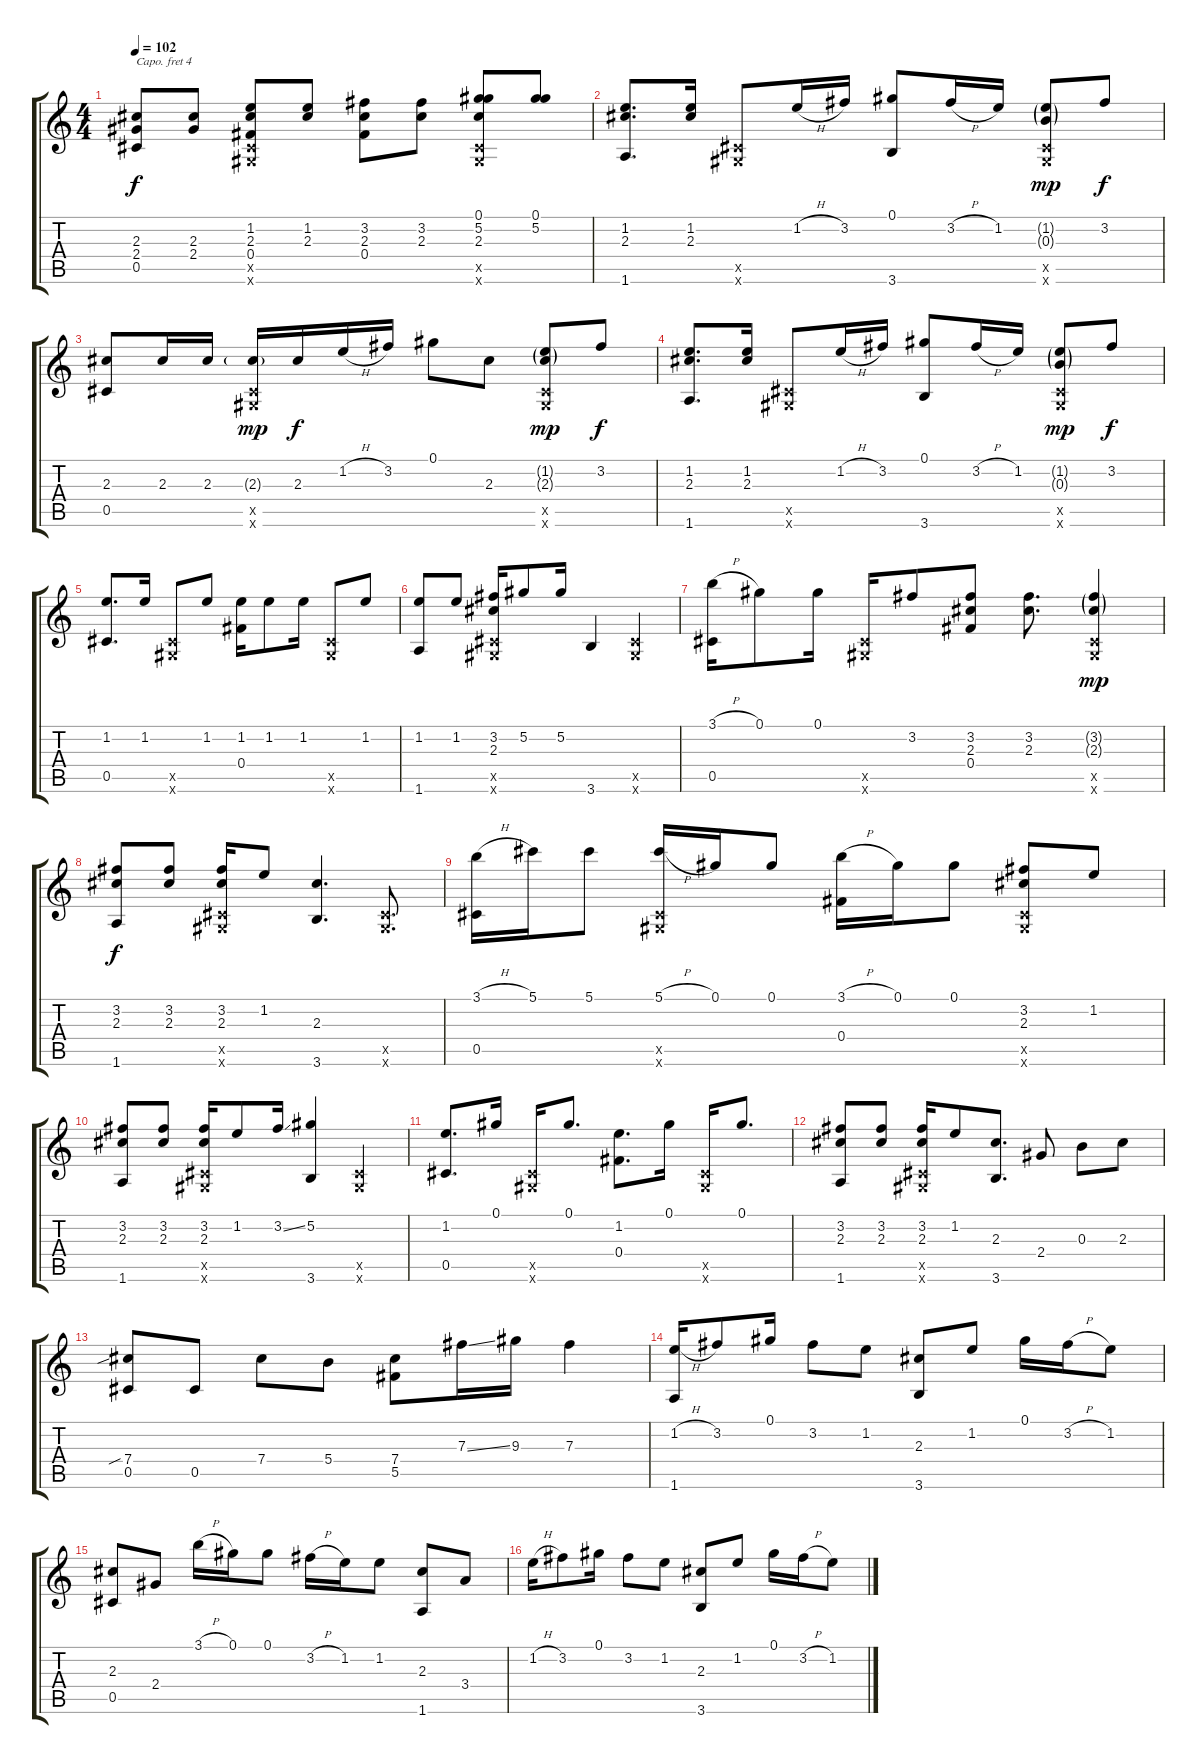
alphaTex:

\track "" {instrument acousticguitarsteel}
\staff {score tabs}
\capo 4
\tuning (E4 B3 G3 D3 A2 E2) {hide}
\ts (4 4)
\tempo 102
\clef g2
\ks c
(2.3 2.4 0.5).8{dy f} (2.3 2.4).8 (1.2 2.3 0.4 0.5{x} 0.6{x}).8 (1.2 2.3).8 (3.2 2.3 0.4).8 (3.2 2.3).8 (0.1 5.2 2.3 0.5{x} 0.6{x}).8 (0.1 5.2).8 |
(1.2 2.3 1.6).8{d} (1.2 2.3).16 (0.5{x} 0.6{x}).8 1.2{h}.16 3.2.16 (0.1 3.6).8 3.2{h}.16 1.2.16 (1.2{g} 0.3{g} 0.5{x} 0.6{x}).8{dy mp} 3.2.8{dy f} |
(2.3 0.5).8 2.3.16 2.3.16 (2.3{g} 0.5{x} 0.6{x}).16{dy mp} 2.3.16{dy f} 1.2{h}.16 3.2.16 0.1.8 2.3.8 (1.2{g} 2.3{g} 0.5{x} 0.6{x}).8{dy mp} 3.2.8{dy f} |
(1.2 2.3 1.6).8{d} (1.2 2.3).16 (0.5{x} 0.6{x}).8 1.2{h}.16 3.2.16 (0.1 3.6).8 3.2{h}.16 1.2.16 (1.2{g} 0.3{g} 0.5{x} 0.6{x}).8{dy mp} 3.2.8{dy f} |
(1.2 0.5).8{d} 1.2.16 (0.5{x} 0.6{x}).8 1.2.8 (1.2 0.4).16 1.2.8 1.2.16 (0.5{x} 0.6{x}).8 1.2.8 |
(1.2 1.6).8 1.2.8 (3.2 2.3 0.5{x} 0.6{x}).16 5.2.8 5.2.16 3.6.4 (0.5{x} 0.6{x}).4 |
(3.1{h} 0.5).16 0.1.8 0.1.16 (0.5{x} 0.6{x}).16 3.2.8 (3.2 2.3 0.4).8 (3.2 2.3).8{d} (3.2{g} 2.3{g} 0.5{x} 0.6{x}).4{dy mp} |
(3.2 2.3 1.6).8{dy f} (3.2 2.3).8 (3.2 2.3 0.5{x} 0.6{x}).16 1.2.8 (2.3 3.6).4{d} (0.5{x} 0.6{x}).8{d} |
(3.1{h} 0.5).16 5.1.16 5.1.8 (5.1{h} 0.5{x} 0.6{x}).16 0.1.16 0.1.8 (3.1{h} 0.4).16 0.1.16 0.1.8 (3.2 2.3 0.5{x} 0.6{x}).8 1.2.8 |
(3.2 2.3 1.6).8 (3.2 2.3).8 (3.2 2.3 0.5{x} 0.6{x}).16 1.2.8 3.2{ss}.16 (5.2 3.6).4 (0.5{x} 0.6{x}).4 |
(1.2 0.5).8{d} 0.1.16 (0.5{x} 0.6{x}).16 0.1.8{d} (1.2 0.4).8{d} 0.1.16 (0.5{x} 0.6{x}).16 0.1.8{d} |
(3.2 2.3 1.6).8 (3.2 2.3).8 (3.2 2.3 0.5{x} 0.6{x}).16 1.2.8 (2.3 3.6).8{d} 2.4.8 0.3.8 2.3.8 |
(7.4{sib} 0.5).8 0.5.8 7.4.8 5.4.8 (7.4 5.5).8 7.3{ss}.16 9.3.16 7.3.4 |
(1.2{h} 1.6).16 3.2.8 0.1.16 3.2.8 1.2.8 (2.3 3.6).8 1.2.8 0.1.16 3.2{h}.16 1.2.8 |
(2.3 0.5).8 2.4.8 3.1{h}.16 0.1.16 0.1.8 3.2{h}.16 1.2.16 1.2.8 (2.3 1.6).8 3.4.8 |
1.2{h}.16 3.2.8 0.1.16 3.2.8 1.2.8 (2.3 3.6).8 1.2.8 0.1.16 3.2{h}.16 1.2.8
